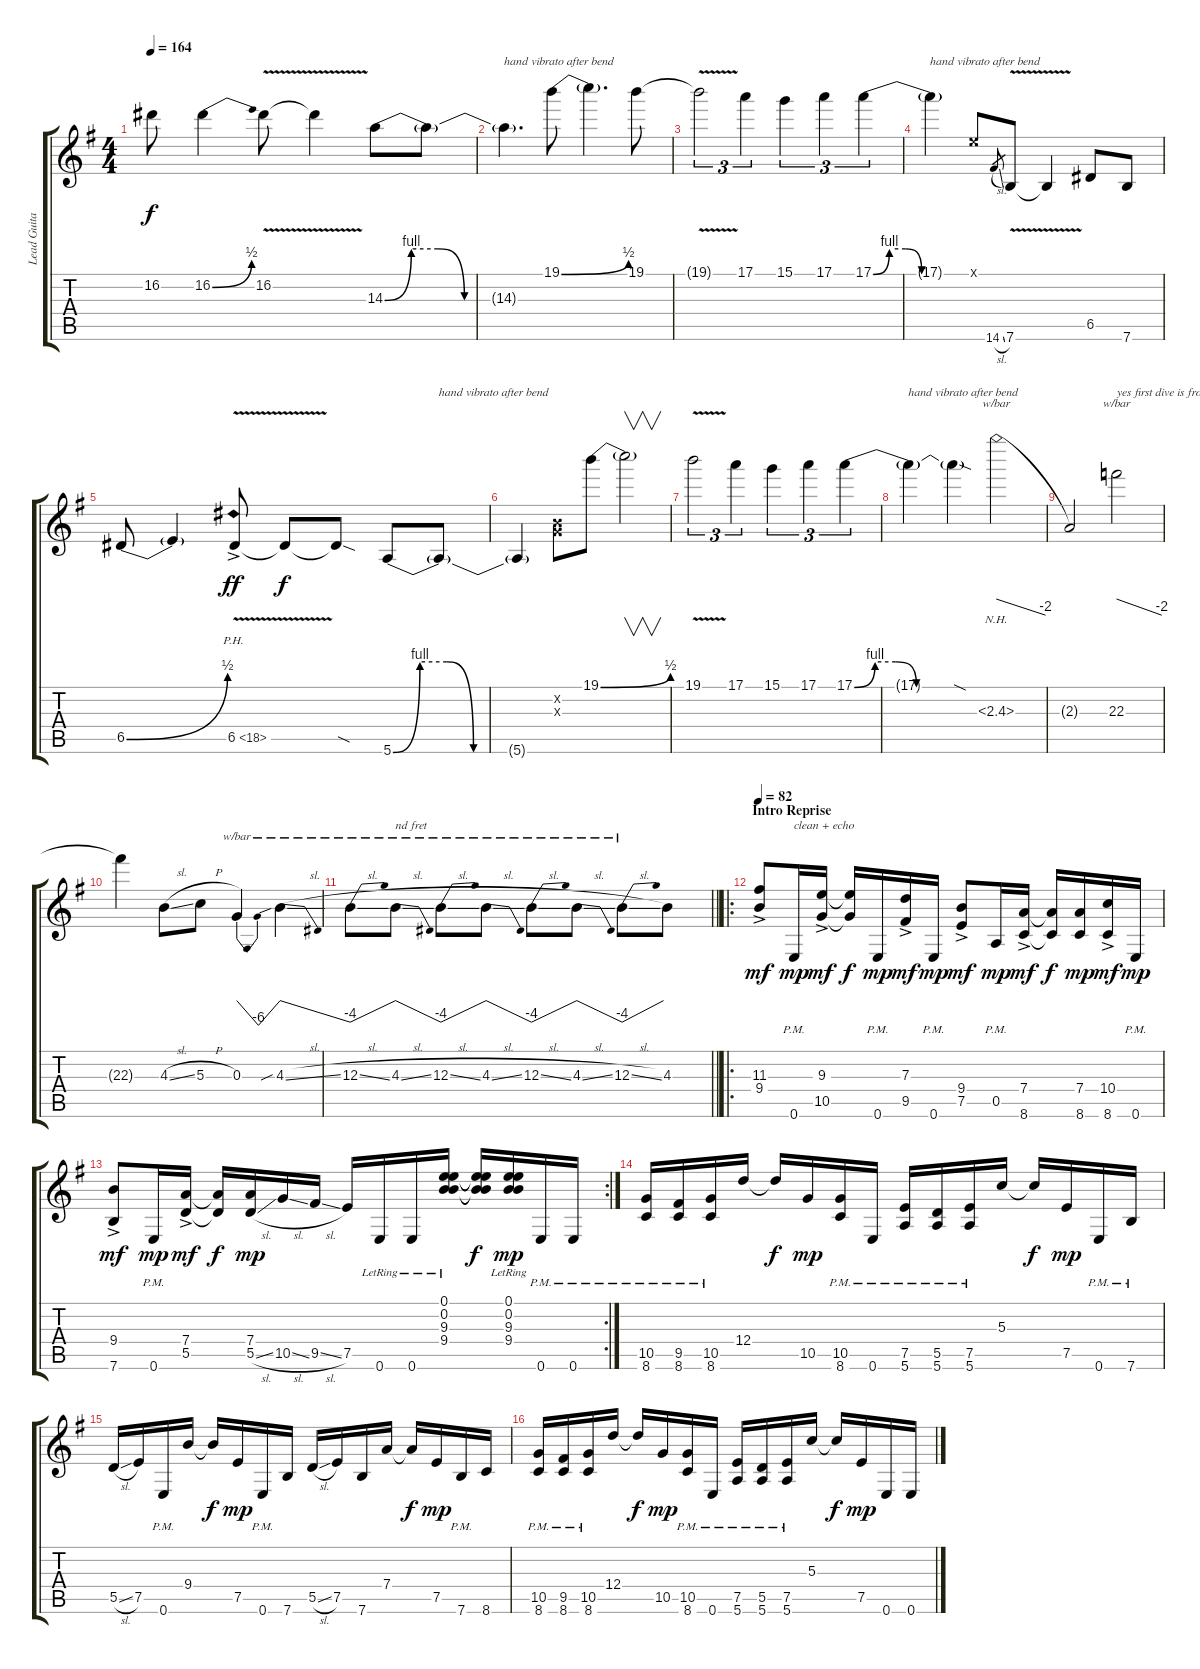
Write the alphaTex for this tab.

\track ("Lead Guitar" "Lead Guita") {instrument electricguitarclean}
\staff {score tabs}
\tuning (E4 B3 G3 D3 A2 E2) {hide}
\ts (4 4)
\tempo 164
\clef g2
\ks g
16.2.8{dy f} 16.2{be (bend 0 0 60 2)}.4 16.2{v}.8 16.2{t}.4 14.3{be (custom 0 0 10 4 20 4 30 0 60 0)}.8 14.3{t}.8 |
14.3{t}.4{d txt "hand vibrato after bend"} 19.1{be (bend 0 0 60 2)}.8 19.1{t}.4{d} 19.1.8 |
19.1{v t}.2{tu (3 2)} 17.1.4{tu (3 2)} 15.1.4{tu (3 2)} 17.1.4{tu (3 2)} 17.1{be (custom 0 0 10 4 20 4 30 0 60 0)}.4{tu (3 2)} |
17.1{t}.4{txt "hand vibrato after bend"} 0.1{x}.8 14.6{sl}.8{gr} 7.6{v}.8 7.6{t}.4 6.5.8 7.6.8 |
6.5{be (bend 0 0 60 2)}.8 6.5{t}.4 6.5{ph 12 v ac}.8{dy ff} 6.5{t}.8{dy f} 6.5{sod t}.8 5.6{be (custom 0 0 10 4 20 4 30 0 60 0)}.8 5.6{t}.8{txt "hand vibrato after bend"} |
5.6{t}.4 (0.2{x} 0.3{x}).8 19.1{be (bend 0 0 60 2)}.8 19.1{t}.2{v} |
19.1{v}.2{tu (3 2)} 17.1.4{tu (3 2)} 15.1.4{tu (3 2)} 17.1.4{tu (3 2)} 17.1{be (custom 0 0 10 4 20 4 30 0 60 0)}.4{tu (3 2)} |
17.1{t}.4{txt "hand vibrato after bend"} 17.1{sod t}.4 2.3{nh}.2{tbe (dive default 0 0 60 -8)} |
2.3{t}.2 22.3.2{tbe (dive default 0 0 60 -8) txt "yes first dive is from a natural harmonic from a 2"} |
22.3{t}.4 4.3{sl}.8 5.3{h}.8 0.3.4{tbe (dip default 0 0 30 -24 60 0)} 4.3{sib sl}.4{tbe (dive default 0 0 60 -16)} |
\barLineRight lightlight
12.3{sl}.8{tbe (dive default 0 -16 60 0)} 4.3{sl}.8{tbe (dive default 0 0 60 -16) txt "nd fret"} 12.3{sl}.8{tbe (dive default 0 -16 60 0)} 4.3{sl}.8{tbe (dive default 0 0 60 -16)} 12.3{sl}.8{tbe (dive default 0 -16 60 0)} 4.3{sl}.8{tbe (dive default 0 0 60 -16)} 12.3{sl}.8{tbe (dive default 0 -16 60 0)} 4.3.8 |
\ro
\section ("" "Intro Reprise")
\tempo 82
(11.3{ac} 9.4{ac}).8{dy mf instrument electricguitarclean} 0.6{pm}.16{txt "clean + echo" dy mp} (9.3{ac} 10.5{ac}).16{dy mf} (9.3{t} 10.5{t}).16{dy f} 0.6{pm}.16{dy mp} (7.3{ac} 9.5{ac}).16{dy mf} 0.6{pm}.16{dy mp} (9.4{ac} 7.5{ac}).8{dy mf} 0.5{pm}.16{dy mp} (7.4{ac} 8.6{ac}).16{dy mf} (7.4{t} 8.6{t}).16{dy f} (7.4 8.6).16{dy mp} (10.4{ac} 8.6{ac}).16{dy mf} 0.6{pm}.16{dy mp} |
\rc 2
(9.4{ac} 7.6{ac}).8{dy mf} 0.6{pm}.16{dy mp} (7.4{ac} 5.5{ac}).16{dy mf} (7.4{t} 5.5{t}).16{dy f} (7.4 5.5{sl}).16{dy mp} 10.5{sl}.16 9.5{sl}.16 7.5.16 0.6{lr}.16 0.6{lr}.16 (0.1{lr} 0.2{lr} 9.3{lr} 9.4{lr}).16 (0.1{t} 0.2{t} 9.3{t} 9.4{t}).16{dy f} (0.1{lr} 0.2{lr} 9.3{lr} 9.4{lr}).16{dy mp} 0.6{pm}.16 0.6{pm}.16 |
(10.5{pm} 8.6{pm}).16 (9.5{pm} 8.6{pm}).16 (10.5{pm} 8.6{pm}).16 12.4.16 12.4{t}.16{dy f} 10.5.16{dy mp} (10.5{pm} 8.6{pm}).16 0.6{pm}.16 (7.5{pm} 5.6{pm}).16 (5.5{pm} 5.6{pm}).16 (7.5{pm} 5.6{pm}).16 5.3.16 5.3{t}.16{dy f} 7.5.16{dy mp} 0.6{pm}.16 7.6{pm}.16 |
5.5{sl}.16 7.5.16 0.6{pm}.16 9.4.16 9.4{t}.16{dy f} 7.5.16{dy mp} 0.6{pm}.16 7.6.16 5.5{sl}.16 7.5.16 7.6.16 7.4.16 7.4{t}.16{dy f} 7.5.16{dy mp} 7.6{pm}.16 8.6.16 |
(10.5{pm} 8.6{pm}).16 (9.5{pm} 8.6{pm}).16 (10.5{pm} 8.6{pm}).16 12.4.16 12.4{t}.16{dy f} 10.5.16{dy mp} (10.5{pm} 8.6{pm}).16 0.6{pm}.16 (7.5{pm} 5.6{pm}).16 (5.5{pm} 5.6{pm}).16 (7.5{pm} 5.6{pm}).16 5.3.16 5.3{t}.16{dy f} 7.5.16{dy mp} 0.6.16 0.6.16
